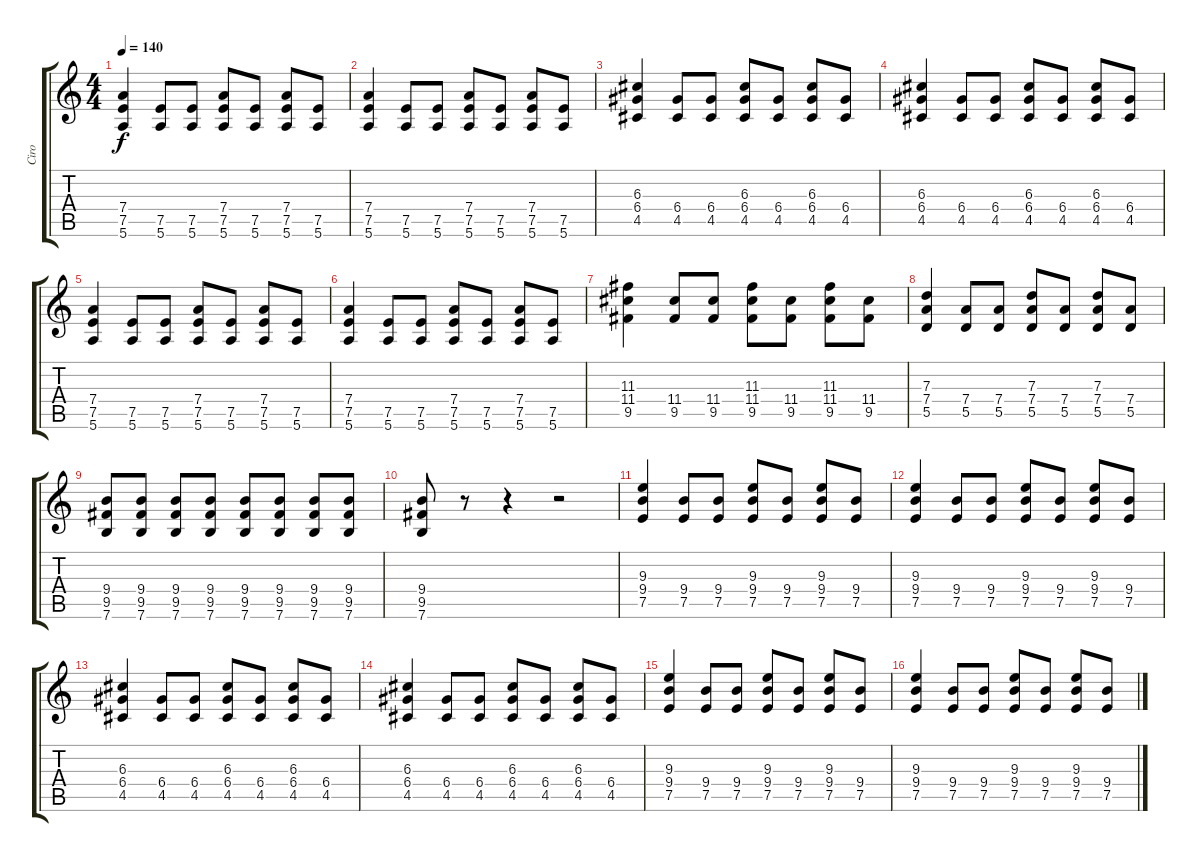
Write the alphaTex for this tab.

\track ("Ciro" "Ciro") {instrument electricguitarjazz}
\staff {score tabs}
\tuning (E4 B3 G3 D3 A2 E2) {hide}
\ts (4 4)
\tempo 140
\clef g2
\ks c
(7.4 7.5 5.6).4{dy f} (7.5 5.6).8 (7.5 5.6).8 (7.4 7.5 5.6).8 (7.5 5.6).8 (7.4 7.5 5.6).8 (7.5 5.6).8 |
(7.4 7.5 5.6).4 (7.5 5.6).8 (7.5 5.6).8 (7.4 7.5 5.6).8 (7.5 5.6).8 (7.4 7.5 5.6).8 (7.5 5.6).8 |
(6.3 6.4 4.5).4 (6.4 4.5).8 (6.4 4.5).8 (6.3 6.4 4.5).8 (6.4 4.5).8 (6.3 6.4 4.5).8 (6.4 4.5).8 |
(6.3 6.4 4.5).4 (6.4 4.5).8 (6.4 4.5).8 (6.3 6.4 4.5).8 (6.4 4.5).8 (6.3 6.4 4.5).8 (6.4 4.5).8 |
(7.4 7.5 5.6).4 (7.5 5.6).8 (7.5 5.6).8 (7.4 7.5 5.6).8 (7.5 5.6).8 (7.4 7.5 5.6).8 (7.5 5.6).8 |
(7.4 7.5 5.6).4 (7.5 5.6).8 (7.5 5.6).8 (7.4 7.5 5.6).8 (7.5 5.6).8 (7.4 7.5 5.6).8 (7.5 5.6).8 |
(11.3 11.4 9.5).4 (11.4 9.5).8 (11.4 9.5).8 (11.3 11.4 9.5).8 (11.4 9.5).8 (11.3 11.4 9.5).8 (11.4 9.5).8 |
(7.3 7.4 5.5).4 (7.4 5.5).8 (7.4 5.5).8 (7.3 7.4 5.5).8 (7.4 5.5).8 (7.3 7.4 5.5).8 (7.4 5.5).8 |
(9.4 9.5 7.6).8 (9.4 9.5 7.6).8 (9.4 9.5 7.6).8 (9.4 9.5 7.6).8 (9.4 9.5 7.6).8 (9.4 9.5 7.6).8 (9.4 9.5 7.6).8 (9.4 9.5 7.6).8 |
(9.4 9.5 7.6).8 r.8 r.4 r.2 |
(9.3 9.4 7.5).4 (9.4 7.5).8 (9.4 7.5).8 (9.3 9.4 7.5).8 (9.4 7.5).8 (9.3 9.4 7.5).8 (9.4 7.5).8 |
(9.3 9.4 7.5).4 (9.4 7.5).8 (9.4 7.5).8 (9.3 9.4 7.5).8 (9.4 7.5).8 (9.3 9.4 7.5).8 (9.4 7.5).8 |
(6.3 6.4 4.5).4 (6.4 4.5).8 (6.4 4.5).8 (6.3 6.4 4.5).8 (6.4 4.5).8 (6.3 6.4 4.5).8 (6.4 4.5).8 |
(6.3 6.4 4.5).4 (6.4 4.5).8 (6.4 4.5).8 (6.3 6.4 4.5).8 (6.4 4.5).8 (6.3 6.4 4.5).8 (6.4 4.5).8 |
(9.3 9.4 7.5).4 (9.4 7.5).8 (9.4 7.5).8 (9.3 9.4 7.5).8 (9.4 7.5).8 (9.3 9.4 7.5).8 (9.4 7.5).8 |
(9.3 9.4 7.5).4 (9.4 7.5).8 (9.4 7.5).8 (9.3 9.4 7.5).8 (9.4 7.5).8 (9.3 9.4 7.5).8 (9.4 7.5).8
